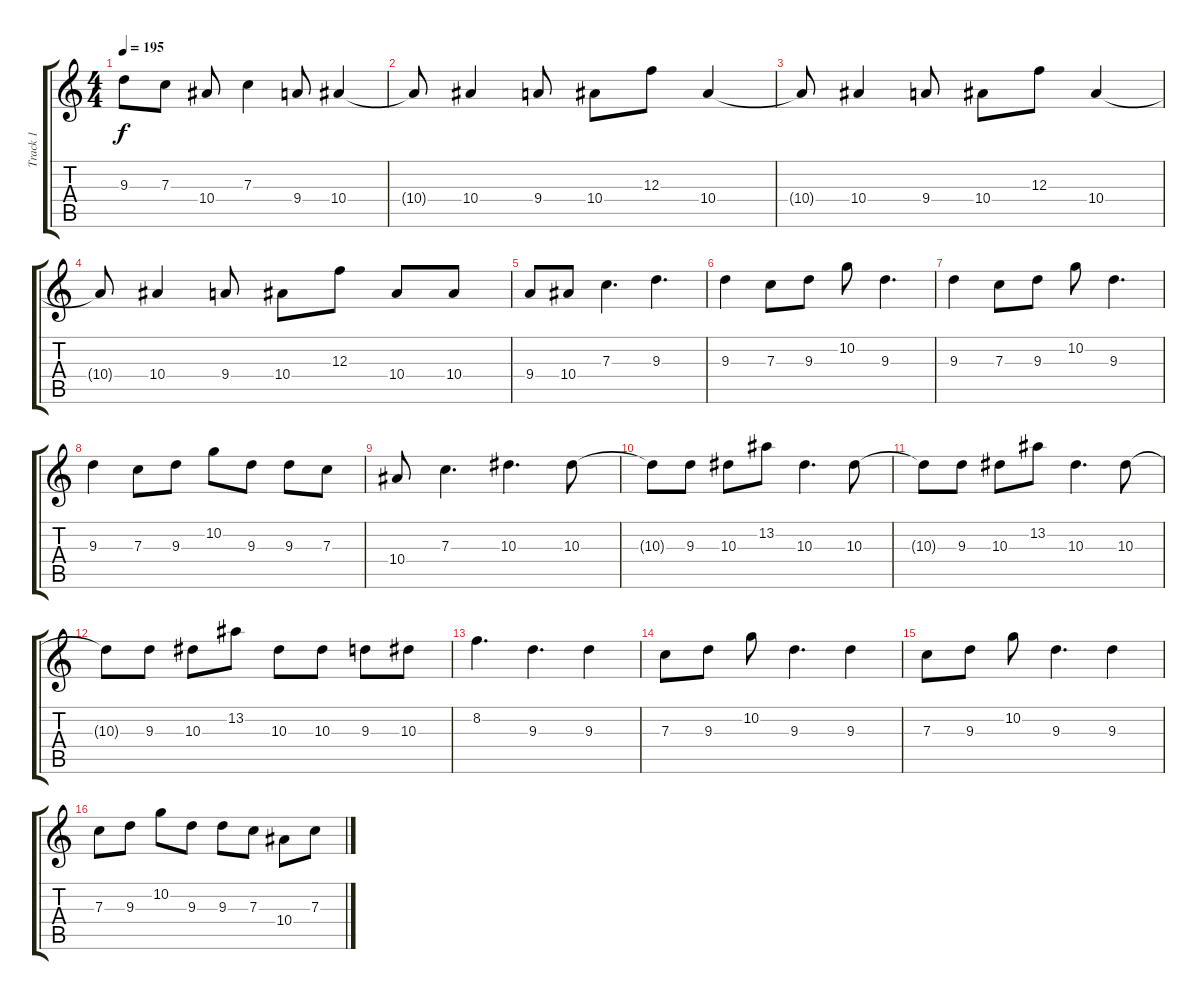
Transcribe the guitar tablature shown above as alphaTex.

\track ("Track 1" "Track 1") {instrument distortionguitar}
\staff {score tabs}
\tuning (D4 A3 F3 C3 G2 D2) {hide}
\ts (4 4)
\tempo 195
\clef g2
\ks c
9.3.8{dy f} 7.3.8 10.4.8 7.3.4 9.4.8 10.4.4 |
10.4{t}.8 10.4.4 9.4.8 10.4.8 12.3.8 10.4.4 |
10.4{t}.8 10.4.4 9.4.8 10.4.8 12.3.8 10.4.4 |
10.4{t}.8 10.4.4 9.4.8 10.4.8 12.3.8 10.4.8 10.4.8 |
9.4.8 10.4.8 7.3.4{d} 9.3.4{d} |
9.3.4 7.3.8 9.3.8 10.2.8 9.3.4{d} |
9.3.4 7.3.8 9.3.8 10.2.8 9.3.4{d} |
9.3.4 7.3.8 9.3.8 10.2.8 9.3.8 9.3.8 7.3.8 |
10.4.8 7.3.4{d} 10.3.4{d} 10.3.8 |
10.3{t}.8 9.3.8 10.3.8 13.2.8 10.3.4{d} 10.3.8 |
10.3{t}.8 9.3.8 10.3.8 13.2.8 10.3.4{d} 10.3.8 |
10.3{t}.8 9.3.8 10.3.8 13.2.8 10.3.8 10.3.8 9.3.8 10.3.8 |
8.2.4{d} 9.3.4{d} 9.3.4 |
7.3.8 9.3.8 10.2.8 9.3.4{d} 9.3.4 |
7.3.8 9.3.8 10.2.8 9.3.4{d} 9.3.4 |
7.3.8 9.3.8 10.2.8 9.3.8 9.3.8 7.3.8 10.4.8 7.3.8
